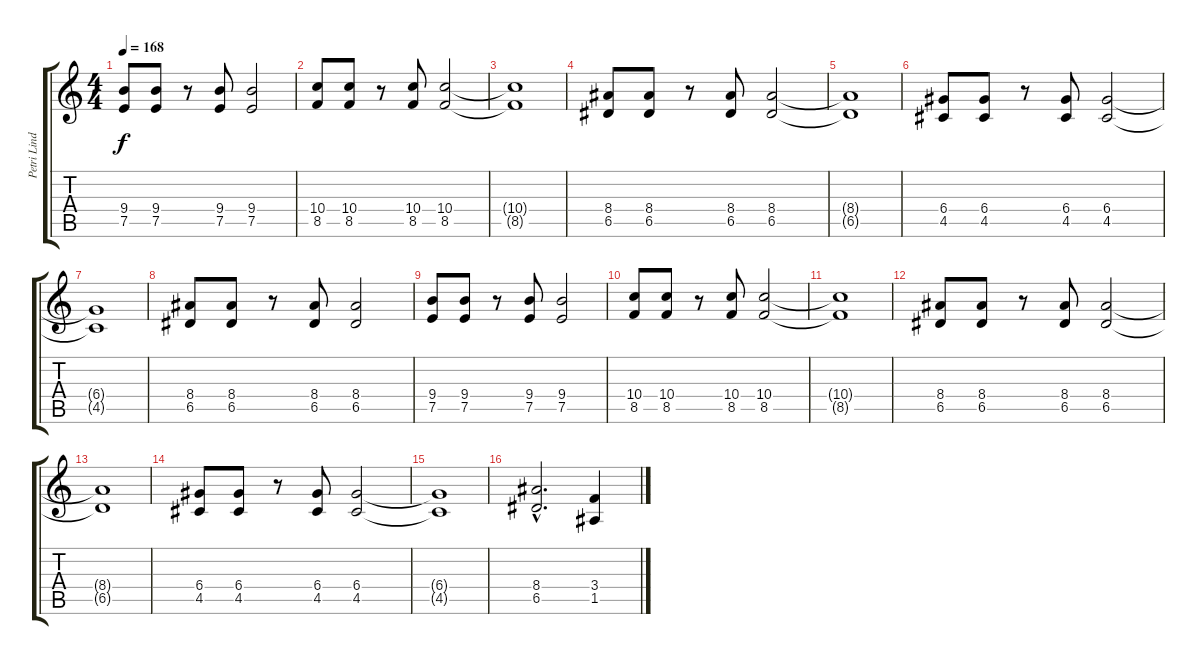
\track ("Petri Lindroos" "Petri Lind") {instrument distortionguitar}
\staff {score tabs}
\tuning (E4 B3 G3 D3 A2 E2) {hide}
\ts (4 4)
\tempo 168
\clef g2
\ks c
(9.4 7.5).8{dy f} (9.4 7.5).8 r.8 (9.4 7.5).8 (9.4 7.5).2 |
(10.4 8.5).8 (10.4 8.5).8 r.8 (10.4 8.5).8 (10.4 8.5).2 |
(10.4{t} 8.5{t}).1 |
(8.4 6.5).8 (8.4 6.5).8 r.8 (8.4 6.5).8 (8.4 6.5).2 |
(8.4{t} 6.5{t}).1 |
(6.4 4.5).8 (6.4 4.5).8 r.8 (6.4 4.5).8 (6.4 4.5).2 |
(6.4{t} 4.5{t}).1 |
(8.4 6.5).8 (8.4 6.5).8 r.8 (8.4 6.5).8 (8.4 6.5).2 |
(9.4 7.5).8 (9.4 7.5).8 r.8 (9.4 7.5).8 (9.4 7.5).2 |
(10.4 8.5).8 (10.4 8.5).8 r.8 (10.4 8.5).8 (10.4 8.5).2 |
(10.4{t} 8.5{t}).1 |
(8.4 6.5).8 (8.4 6.5).8 r.8 (8.4 6.5).8 (8.4 6.5).2 |
(8.4{t} 6.5{t}).1 |
(6.4 4.5).8 (6.4 4.5).8 r.8 (6.4 4.5).8 (6.4 4.5).2 |
(6.4{t} 4.5{t}).1 |
(8.4{hac} 6.5{hac}).2{d} (3.4 1.5).4
